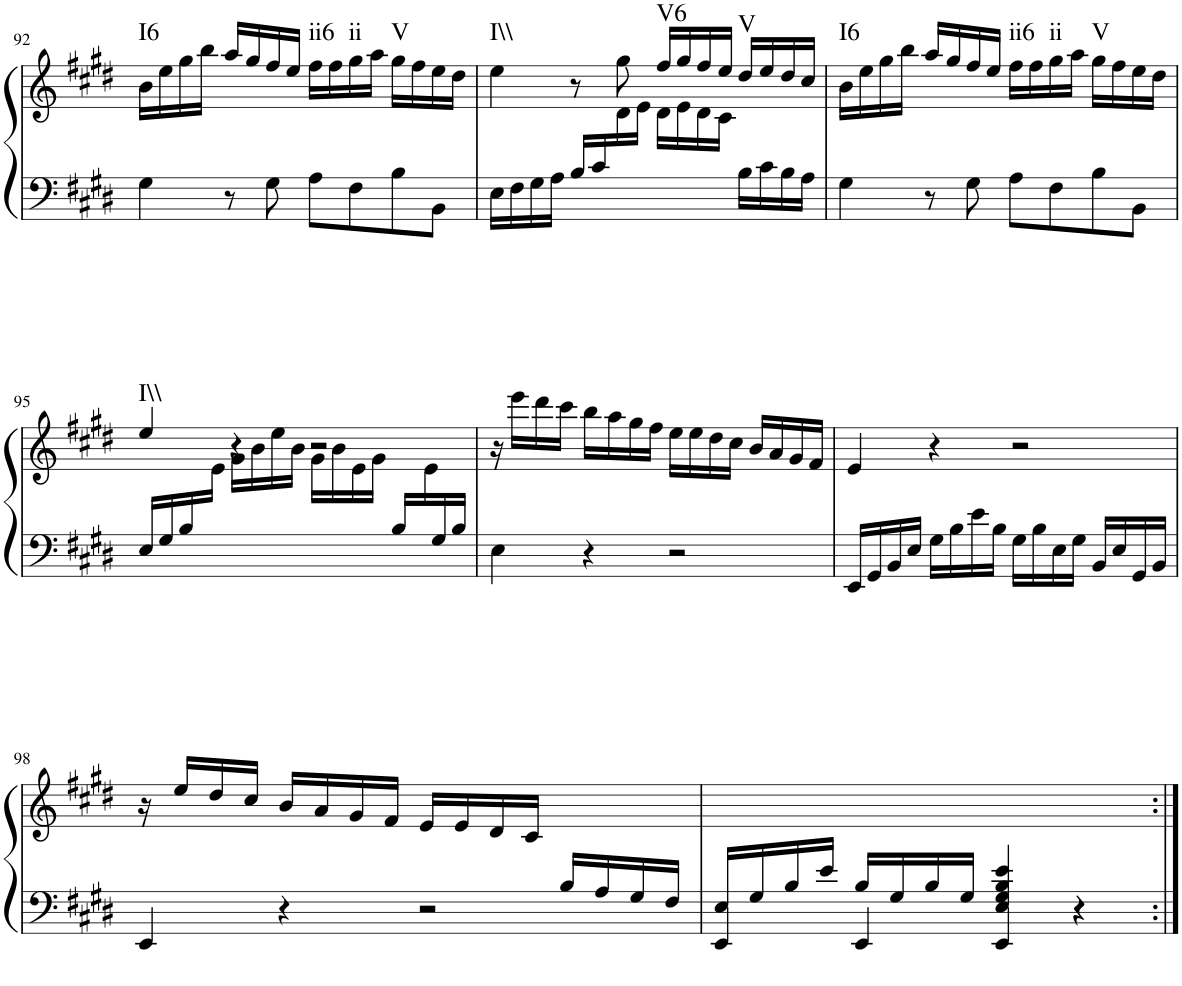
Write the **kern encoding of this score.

**kern	**kern	**harte
*part1	*part1	*part1
*staff2	*staff1	*
*I"Piano	*	*
*I'Pno.	*	*
!!LO:PB:g=z
*clefF4	*clefG2	*
*k[f#c#g#d#]	*k[f#c#g#d#]	*
*M4/4	*M4/4	*
*met(c)	*met(c)	*
=92	=92	=92
!	!	!LO:H:kt=I6
4G#\	16b\LL	N
.	16ee\	.
.	16gg#\	.
.	16bb\JJ	.
8r	16aa/LL	.
.	16gg#/	.
8G#\	16ff#/	.
.	16ee/JJ	.
!	!	!LO:H:kt=ii6
8A\L	16ff#\LL	N
.	16ff#\	.
!	!	!LO:H:kt=ii
8F#\	16gg#\	N
.	16aa\JJ	.
!	!	!LO:H:kt=V
8B\	16gg#\LL	N
.	16ff#\	.
8BB\J	16ee\	.
.	16dd#\JJ	.
=93	=93	=93
*	*^	*
!	!	!	!LO:H:kt=I\\
16E\LL	4ee\	4.ryy	N
16F#\	.	.	.
16G#\	.	.	.
16A\JJ	.	.	.
16B/LL	8r	.	.
16c#/	.	.	.
4.ryy	8gg#\	16d#\	.
.	.	16e\JJ	.
!	!	!	!LO:H:kt=V6
.	16ff#/LL	16d#\LL	N
.	16gg#/	16e\	.
.	16ff#/	16d#\	.
.	16ee/JJ	16c#\JJ	.
!	!	!	!LO:H:kt=V
16B\LL	16dd#/LL	4ryy	N
16c#\	16ee/	.	.
16B\	16dd#/	.	.
16A\JJ	16cc#/JJ	.	.
*	*v	*v	*
=94	=94	=94
!	!	!LO:H:kt=I6
4G#\	16b\LL	N
.	16ee\	.
.	16gg#\	.
.	16bb\JJ	.
8r	16aa/LL	.
.	16gg#/	.
8G#\	16ff#/	.
.	16ee/JJ	.
!	!	!LO:H:kt=ii6
8A\L	16ff#\LL	N
.	16ff#\	.
!	!	!LO:H:kt=ii
8F#\	16gg#\	N
.	16aa\JJ	.
!	!	!LO:H:kt=V
8B\	16gg#\LL	N
.	16ff#\	.
8BB\J	16ee\	.
.	16dd#\JJ	.
!!LO:LB:g=z
=95	=95	=95
*	*^	*
!	!	!	!LO:H:kt=I\\
16E/LL	4ee/	8.ryy	N
16G#/	.	.	.
16B/	.	.	.
16ryy	.	16e\JJ	.
.	4r	16g#\LL	.
.	.	16b\	.
.	.	16ee\	.
.	.	16b\JJ	.
.	2r	16g#\LL	.
.	.	16b\	.
.	.	16e\	.
.	.	16g#\JJ	.
16B/LL	.	16ryy	.
16ryy	.	16e\	.
16G#/	.	8ryy	.
16B/JJ	.	.	.
*	*v	*v	*
=96	=96	=96
4E\	16r	.
.	16eee\LL	.
.	16ddd#\	.
.	16ccc#\JJ	.
4r	16bb\LL	.
.	16aa\	.
.	16gg#\	.
.	16ff#\JJ	.
2r	16ee\LL	.
.	16ee\	.
.	16dd#\	.
.	16cc#\JJ	.
.	16b/LL	.
.	16a/	.
.	16g#/	.
.	16f#/JJ	.
=97	=97	=97
16EE/LL	4e/	.
16GG#/	.	.
16BB/	.	.
16E/JJ	.	.
16G#\LL	4r	.
16B\	.	.
16e\	.	.
16B\JJ	.	.
16G#\LL	2r	.
16B\	.	.
16E\	.	.
16G#\JJ	.	.
16BB/LL	.	.
16E/	.	.
16GG#/	.	.
16BB/JJ	.	.
!!LO:LB:g=z
=98	=98	=98
*^	*	*
2.ryy	4EE/	16r	.
.	.	16ee/LL	.
.	.	16dd#/	.
.	.	16cc#/JJ	.
.	4r	16b/LL	.
.	.	16a/	.
.	.	16g#/	.
.	.	16f#/JJ	.
.	2r	16e/LL	.
.	.	16e/	.
.	.	16d#/	.
.	.	16c#/JJ	.
16B/LL	.	4ryy	.
16A/	.	.	.
16G#/	.	.	.
16F#/JJ	.	.	.
=99	=99	=99	=99
16E/LL	4EE/	2.ryy	.
16G#/	.	.	.
16B/	.	.	.
16e/JJ	.	.	.
16B/LL	4EE/	.	.
16G#/	.	.	.
16B/	.	.	.
16G#/JJ	.	.	.
4E/ 4G#/ 4B/ 4e/	4EE/	.	.
4ryy	4r	4r	.
*v	*v	*	*
=:|!	=:|!	=:|!
*-	*-	*-
